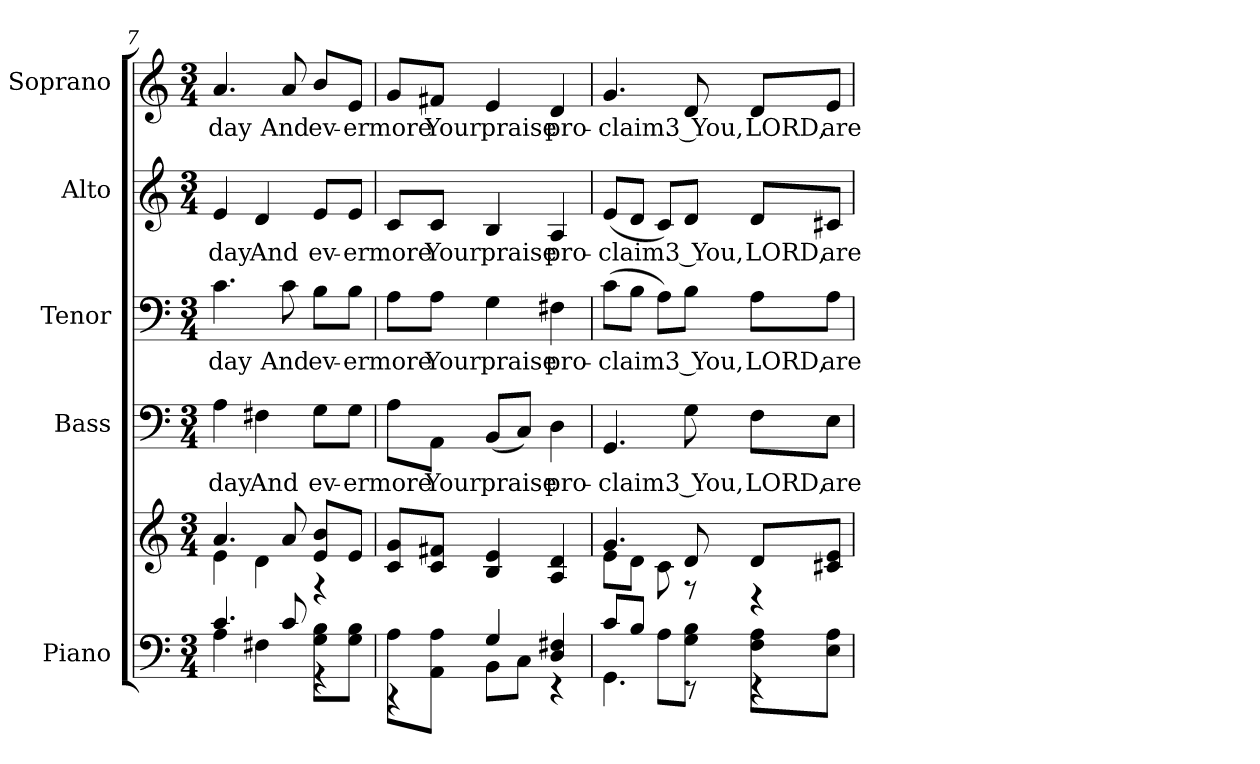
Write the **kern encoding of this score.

**kern	**kern	**kern	**text	**kern	**text	**kern	**text	**kern	**text
*part5	*part5	*part4	*part4	*part3	*part3	*part2	*part2	*part1	*part1
*staff6	*staff5	*staff4	*staff4	*staff3	*staff3	*staff2	*staff2	*staff1	*staff1
*I"Piano	*	*I"Bass	*	*I"Tenor	*	*I"Alto	*	*I"Soprano	*
*I'Pno.	*	*I'B.	*	*I'T.	*	*I'A.	*	*I'S.	*
!!LO:PB:g=z
*clefF4	*clefG2	*clefF4	*	*clefF4	*	*clefG2	*	*clefG2	*
*k[]	*k[]	*k[]	*	*k[]	*	*k[]	*	*k[]	*
*C:	*C:	*C:	*	*C:	*	*C:	*	*C:	*
*M3/4	*M3/4	*M3/4	*	*M3/4	*	*M3/4	*	*M3/4	*
=7	=7	=7	=7	=7	=7	=7	=7	=7	=7
*^	*^	*	*	*	*	*	*	*	*
!	!	!	!	!	!LO:LY:b:color=#000000	!	!	!	!	!	!
!	!	!	!	!	!	!	!LO:LY:b:color=#000000	!	!	!	!
!	!	!	!	!	!	!	!	!	!LO:LY:b:color=#000000	!	!
!	!	!	!	!	!	!	!	!	!	!	!LO:LY:b:color=#000000
4.ci/	4Ai\	4.ai/	4ei\	4Ai\	day	4.ci\	day	4ei/	day	4.ai/	day
!	!	!	!	!	!LO:LY:b:color=#000000	!	!	!	!	!	!
!	!	!	!	!	!	!	!	!	!LO:LY:b:color=#000000	!	!
.	4F#Xi\	.	4di\	4F#Xi\	And	.	.	4di/	And	.	.
!	!	!	!	!	!	!	!LO:LY:b:color=#000000	!	!	!	!
!	!	!	!	!	!	!	!	!	!	!	!LO:LY:b:color=#000000
8ci/	.	8ai/	.	.	.	8ci\	And	.	.	8ai/	And
!	!	!	!	!	!LO:LY:b:color=#000000	!	!	!	!	!	!
!	!	!	!	!	!	!	!LO:LY:b:color=#000000	!	!	!	!
!	!	!	!	!	!	!	!	!	!LO:LY:b:color=#000000	!	!
!	!	!	!	!	!	!	!	!	!	!	!LO:LY:b:color=#000000
8Gi\ 8Bi\L	4r	8ei/ 8bi/L	4r	8Gi\L	ev-	8Bi\L	ev-	8ei/L	ev-	8bi/L	ev-
!	!	!	!	!	!LO:LY:b:color=#000000	!	!	!	!	!	!
!	!	!	!	!	!	!	!LO:LY:b:color=#000000	!	!	!	!
!	!	!	!	!	!	!	!	!	!LO:LY:b:color=#000000	!	!
!	!	!	!	!	!	!	!	!	!	!	!LO:LY:b:color=#000000
8Gi\ 8Bi\J	.	8ei/J	.	8Gi\J	-er	8Bi\J	-er	8ei/J	-er	8ei/J	-er
*	*	*v	*v	*	*	*	*	*	*	*	*
=8	=8	=8	=8	=8	=8	=8	=8	=8	=8	=8
!	!	!	!	!LO:LY:b:color=#000000	!	!	!	!	!	!
!	!	!	!	!	!	!LO:LY:b:color=#000000	!	!	!	!
!	!	!	!	!	!	!	!	!LO:LY:b:color=#000000	!	!
!	!	!	!	!	!	!	!	!	!	!LO:LY:b:color=#000000
8Ai\L	4r	8ci/ 8gi/L	8Ai\L	more	8Ai\L	more	8ci/L	more	8gi/L	more
!	!	!	!	!LO:LY:b:color=#000000	!	!	!	!	!	!
!	!	!	!	!	!	!LO:LY:b:color=#000000	!	!	!	!
!	!	!	!	!	!	!	!	!LO:LY:b:color=#000000	!	!
!	!	!	!	!	!	!	!	!	!	!LO:LY:b:color=#000000
8AAi\ 8Ai\J	.	8ci/ 8f#Xi/J	8AAi\J	Your	8Ai\J	Your	8ci/J	Your	8f#Xi/J	Your
!	!	!	!	!LO:LY:b:color=#000000	!	!	!	!	!	!
!	!	!	!	!	!	!LO:LY:b:color=#000000	!	!	!	!
!	!	!	!	!	!	!	!	!LO:LY:b:color=#000000	!	!
!	!	!	!	!	!	!	!	!	!	!LO:LY:b:color=#000000
4Gi/	8BBi\L	4Bi/ 4ei	(8BBi/L	praise	4Gi\	praise	4Bi/	praise	4ei/	praise
.	8Ci\J	.	8Ci/J)	.	.	.	.	.	.	.
!	!	!	!	!LO:LY:b:color=#000000	!	!	!	!	!	!
!	!	!	!	!	!	!LO:LY:b:color=#000000	!	!	!	!
!	!	!	!	!	!	!	!	!LO:LY:b:color=#000000	!	!
!	!	!	!	!	!	!	!	!	!	!LO:LY:b:color=#000000
4Di/ 4F#Xi	4r	4Ai/ 4di	4Di\	pro-	4F#Xi\	pro-	4Ai/	pro-	4di/	pro-
!!LO:PB:g=z
=9	=9	=9	=9	=9	=9	=9	=9	=9	=9	=9
*	*	*^	*	*	*	*	*	*	*	*
!	!	!	!	!	!LO:LY:b:color=#000000	!	!	!	!	!	!
!	!	!	!	!	!	!	!LO:LY:b:color=#000000	!	!	!	!
!	!	!	!	!	!	!	!	!	!LO:LY:b:color=#000000	!	!
!	!	!	!	!	!	!	!	!	!	!	!LO:LY:b:color=#000000
8ci/L	4.GGi\	4.gi/	8ei\L	4.GGi/	-claim.	(8ci\L	-claim.	(8ei/L	-claim.	4.gi/	-claim.
8Bi/J	.	.	8di\J	.	.	8Bi\J	.	8di/J	.	.	.
8Ai\L	.	.	8ci\	.	.	8Ai\L)	.	8ci/L)	.	.	.
!	!	!	!	!	!LO:LY:b:color=#000000	!	!	!	!	!	!
!	!	!	!	!	!	!	!LO:LY:b:color=#000000	!	!	!	!
!	!	!	!	!	!	!	!	!	!LO:LY:b:color=#000000	!	!
!	!	!	!	!	!	!	!	!	!	!	!LO:LY:b:color=#000000
8Gi\ 8Bi\J	8r	8di/	8r	8Gi\	3 You,	8Bi\J	3 You,	8di/J	3 You,	8di/	3 You,
!	!	!	!	!	!LO:LY:b:color=#000000	!	!	!	!	!	!
!	!	!	!	!	!	!	!LO:LY:b:color=#000000	!	!	!	!
!	!	!	!	!	!	!	!	!	!LO:LY:b:color=#000000	!	!
!	!	!	!	!	!	!	!	!	!	!	!LO:LY:b:color=#000000
8Fi\ 8Ai\L	4r	8di/L	4r	8Fi\L	LORD,	8Ai\L	LORD,	8di/L	LORD,	8di/L	LORD,
!	!	!	!	!	!LO:LY:b:color=#000000	!	!	!	!	!	!
!	!	!	!	!	!	!	!LO:LY:b:color=#000000	!	!	!	!
!	!	!	!	!	!	!	!	!	!LO:LY:b:color=#000000	!	!
!	!	!	!	!	!	!	!	!	!	!	!LO:LY:b:color=#000000
8Ei\ 8Ai\J	.	8c#Xi/ 8ei/J	.	8Ei\J	are	8Ai\J	are	8c#Xi/J	are	8ei/J	are
*v	*v	*	*	*	*	*	*	*	*	*	*
*	*v	*v	*	*	*	*	*	*	*	*
=	=	=	=	=	=	=	=	=	=
*-	*-	*-	*-	*-	*-	*-	*-	*-	*-
